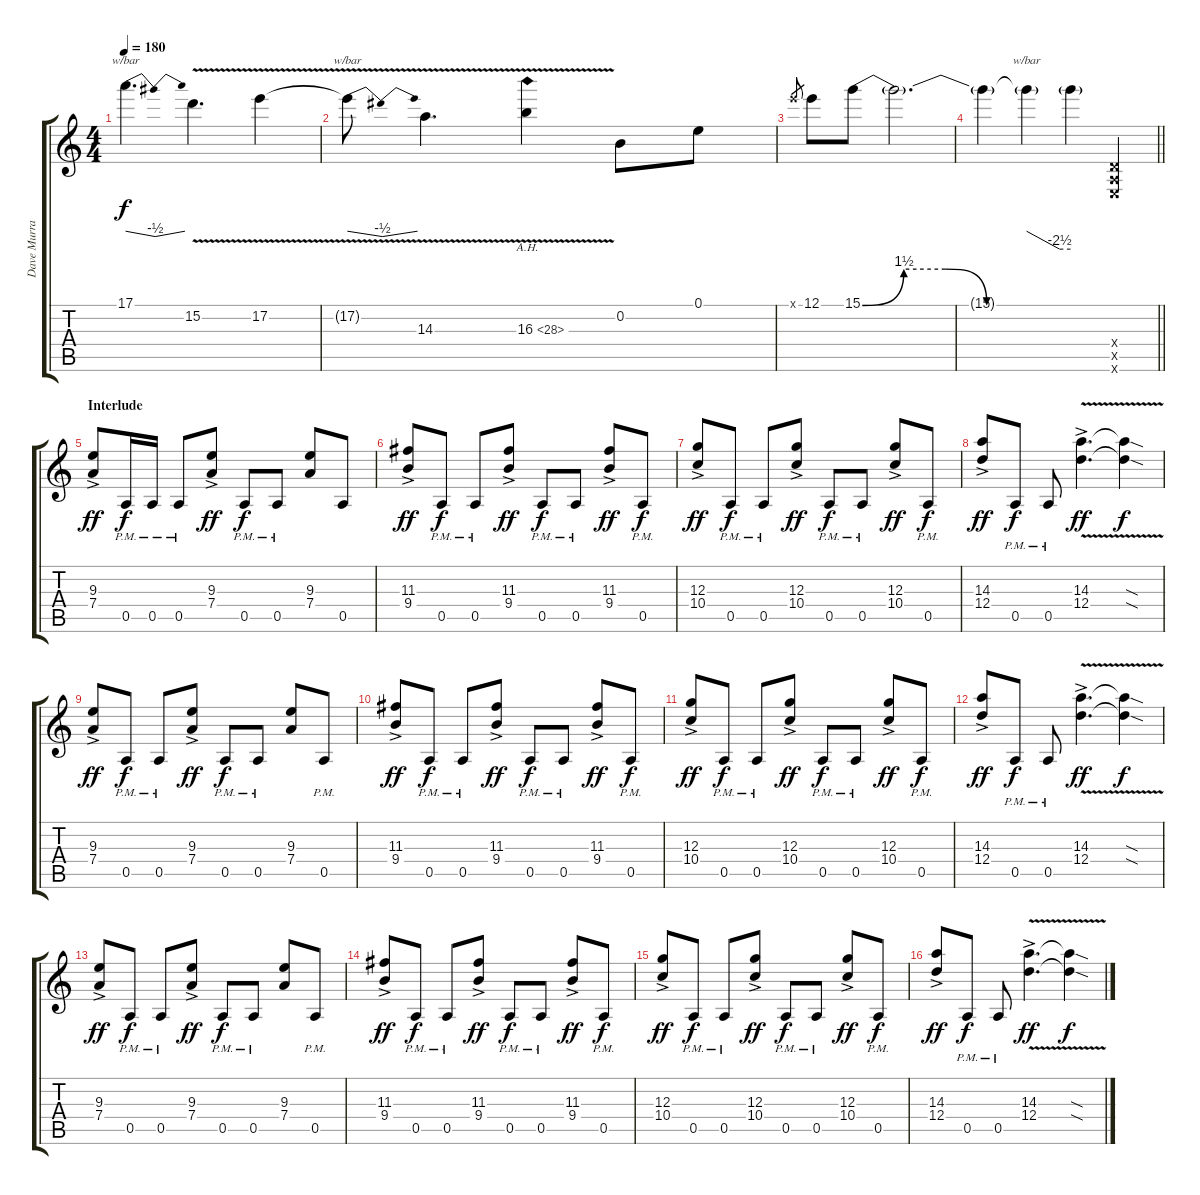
\track ("Dave Murray" "Dave Murra") {instrument overdrivenguitar}
\staff {score tabs}
\tuning (E4 B3 G3 D3 A2 E2) {hide}
\ts (4 4)
\tempo 180
\clef g2
\ks c
17.1{t}.4{d tbe (dip default 0 0 30 -2 60 0) dy f} 15.2{v}.4{d} 17.2{v}.4 |
17.2{t}.8{tbe (dip default 0 0 30 -2 60 0)} 14.3{v}.4{d} 16.3{ah 12 v}.4 0.2.8 0.1.8 |
12.1{x}.8{gr} 12.1.8 15.1{be (custom 0 0 10 6 20 6 30 0 60 0)}.8 15.1{t}.2{d} |
\barLineRight lightlight
15.1{t}.4 15.1{t}.4{tbe (custom default 0 0 45 -10 60 -10)} 15.1{t}.4 (0.4{x} 0.5{x} 0.6{x}).4{instrument overdrivenguitar} |
\section ("" "Interlude")
(9.3{ac} 7.4{ac}).8{dy ff} 0.5{pm}.16{dy f} 0.5{pm}.16 0.5{pm}.8 (9.3{ac} 7.4{ac}).8{dy ff} 0.5{pm}.8{dy f} 0.5{pm}.8 (9.3 7.4).8 0.5.8 |
(11.3{ac} 9.4{ac}).8{dy ff} 0.5{pm}.8{dy f} 0.5{pm}.8 (11.3{ac} 9.4{ac}).8{dy ff} 0.5{pm}.8{dy f} 0.5{pm}.8 (11.3{ac} 9.4{ac}).8{dy ff} 0.5{pm}.8{dy f} |
(12.3{ac} 10.4{ac}).8{dy ff} 0.5{pm}.8{dy f} 0.5{pm}.8 (12.3{ac} 10.4{ac}).8{dy ff} 0.5{pm}.8{dy f} 0.5{pm}.8 (12.3{ac} 10.4{ac}).8{dy ff} 0.5{pm}.8{dy f} |
(14.3{ac} 12.4{ac}).8{dy ff} 0.5{pm}.8{dy f} 0.5{pm}.8 (14.3{v ac} 12.4{v ac}).4{d dy ff} (14.3{sod t} 12.4{sod t}).4{dy f} |
(9.3{ac} 7.4{ac}).8{dy ff} 0.5{pm}.8{dy f} 0.5{pm}.8 (9.3{ac} 7.4{ac}).8{dy ff} 0.5{pm}.8{dy f} 0.5{pm}.8 (9.3 7.4).8 0.5{pm}.8 |
(11.3{ac} 9.4{ac}).8{dy ff} 0.5{pm}.8{dy f} 0.5{pm}.8 (11.3{ac} 9.4{ac}).8{dy ff} 0.5{pm}.8{dy f} 0.5{pm}.8 (11.3{ac} 9.4{ac}).8{dy ff} 0.5{pm}.8{dy f} |
(12.3{ac} 10.4{ac}).8{dy ff} 0.5{pm}.8{dy f} 0.5{pm}.8 (12.3{ac} 10.4{ac}).8{dy ff} 0.5{pm}.8{dy f} 0.5{pm}.8 (12.3{ac} 10.4{ac}).8{dy ff} 0.5{pm}.8{dy f} |
(14.3{ac} 12.4{ac}).8{dy ff} 0.5{pm}.8{dy f} 0.5{pm}.8 (14.3{v ac} 12.4{v ac}).4{d dy ff} (14.3{sod t} 12.4{sod t}).4{dy f} |
(9.3{ac} 7.4{ac}).8{dy ff} 0.5{pm}.8{dy f} 0.5{pm}.8 (9.3{ac} 7.4{ac}).8{dy ff} 0.5{pm}.8{dy f} 0.5{pm}.8 (9.3 7.4).8 0.5{pm}.8 |
(11.3{ac} 9.4{ac}).8{dy ff} 0.5{pm}.8{dy f} 0.5{pm}.8 (11.3{ac} 9.4{ac}).8{dy ff} 0.5{pm}.8{dy f} 0.5{pm}.8 (11.3{ac} 9.4{ac}).8{dy ff} 0.5{pm}.8{dy f} |
(12.3{ac} 10.4{ac}).8{dy ff} 0.5{pm}.8{dy f} 0.5{pm}.8 (12.3{ac} 10.4{ac}).8{dy ff} 0.5{pm}.8{dy f} 0.5{pm}.8 (12.3{ac} 10.4{ac}).8{dy ff} 0.5{pm}.8{dy f} |
(14.3{ac} 12.4{ac}).8{dy ff} 0.5{pm}.8{dy f} 0.5{pm}.8 (14.3{v ac} 12.4{v ac}).4{d dy ff} (14.3{sod t} 12.4{sod t}).4{dy f}
